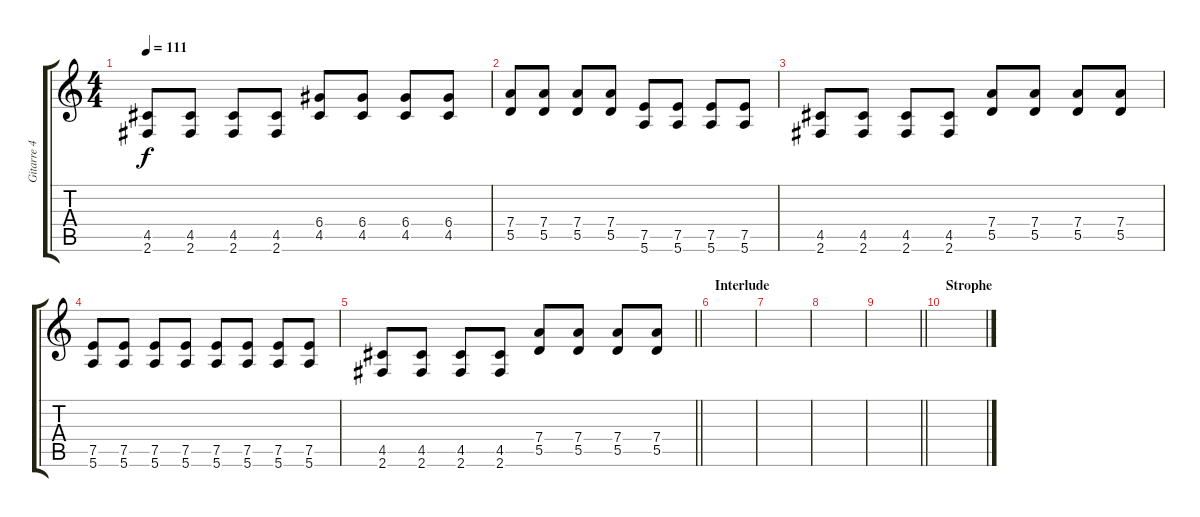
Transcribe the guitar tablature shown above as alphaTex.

\track ("Gitarre 4" "Gitarre 4") {instrument distortionguitar}
\staff {score tabs}
\tuning (E4 B3 G3 D3 A2 E2) {hide}
\ts (4 4)
\tempo 111
\clef g2
\ks c
(4.5 2.6).8{dy f} (4.5 2.6).8 (4.5 2.6).8 (4.5 2.6).8 (6.4 4.5).8 (6.4 4.5).8 (6.4 4.5).8 (6.4 4.5).8 |
(7.4 5.5).8 (7.4 5.5).8 (7.4 5.5).8 (7.4 5.5).8 (7.5 5.6).8 (7.5 5.6).8 (7.5 5.6).8 (7.5 5.6).8 |
(4.5 2.6).8 (4.5 2.6).8 (4.5 2.6).8 (4.5 2.6).8 (7.4 5.5).8 (7.4 5.5).8 (7.4 5.5).8 (7.4 5.5).8 |
(7.5 5.6).8 (7.5 5.6).8 (7.5 5.6).8 (7.5 5.6).8 (7.5 5.6).8 (7.5 5.6).8 (7.5 5.6).8 (7.5 5.6).8 |
\barLineRight lightlight
(4.5 2.6).8 (4.5 2.6).8 (4.5 2.6).8 (4.5 2.6).8 (7.4 5.5).8 (7.4 5.5).8 (7.4 5.5).8 (7.4 5.5).8 |
\section ("" "Interlude")
|
|
|
\barLineRight lightlight
|
\section ("" "Strophe")
